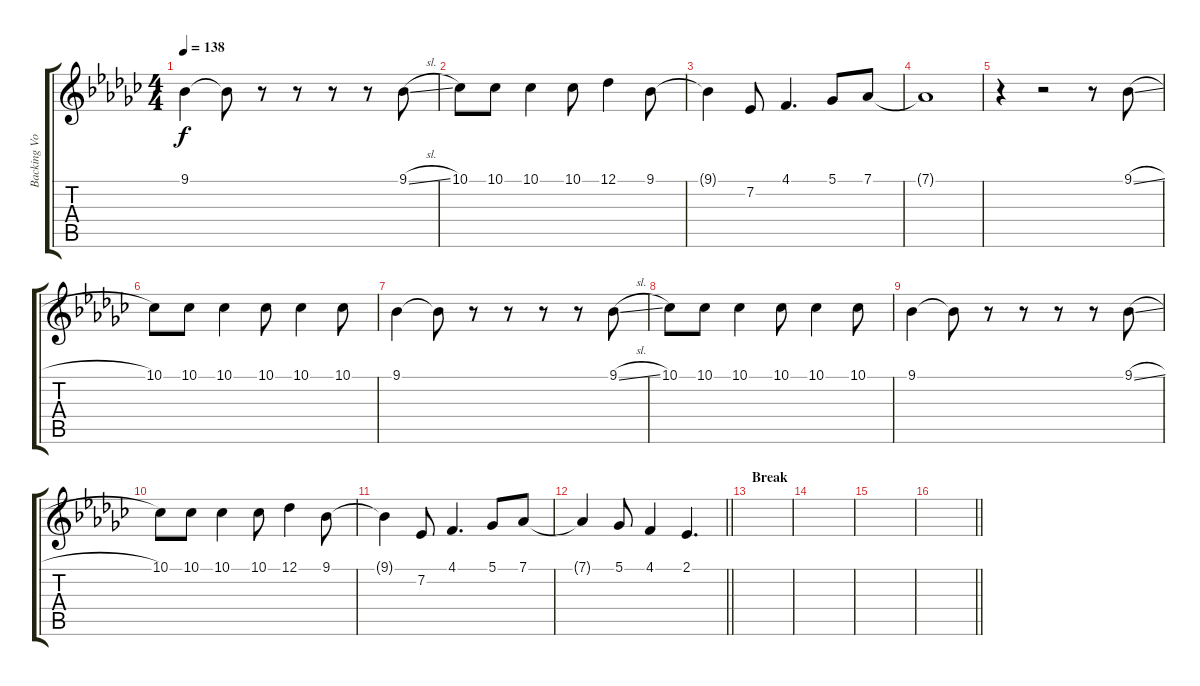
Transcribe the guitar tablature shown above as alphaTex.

\track ("Backing Vocals" "Backing Vo") {instrument viola}
\staff {score tabs}
\tuning (Db4 Ab3 E3 B2 Gb2 C2) {hide}
\ts (4 4)
\tempo 138
\clef g2
\ks gb
9.1.4{dy f} 9.1{t}.8 r.8 r.8 r.8 r.8 9.1{sl}.8 |
10.1.8 10.1.8 10.1.4 10.1.8 12.1.4 9.1.8 |
9.1{t}.4 7.2.8 4.1.4{d} 5.1.8 7.1.8 |
7.1{t}.1 |
r.4 r.2 r.8 9.1{sl}.8 |
10.1.8 10.1.8 10.1.4 10.1.8 10.1.4 10.1.8 |
9.1.4 9.1{t}.8 r.8 r.8 r.8 r.8 9.1{sl}.8 |
10.1.8 10.1.8 10.1.4 10.1.8 10.1.4 10.1.8 |
9.1.4 9.1{t}.8 r.8 r.8 r.8 r.8 9.1{sl}.8 |
10.1.8 10.1.8 10.1.4 10.1.8 12.1.4 9.1.8 |
9.1{t}.4 7.2.8 4.1.4{d} 5.1.8 7.1.8 |
\barLineRight lightlight
7.1{t}.4 5.1.8 4.1.4 2.1.4{d} |
\section ("" "Break")
|
|
|
\barLineRight lightlight
